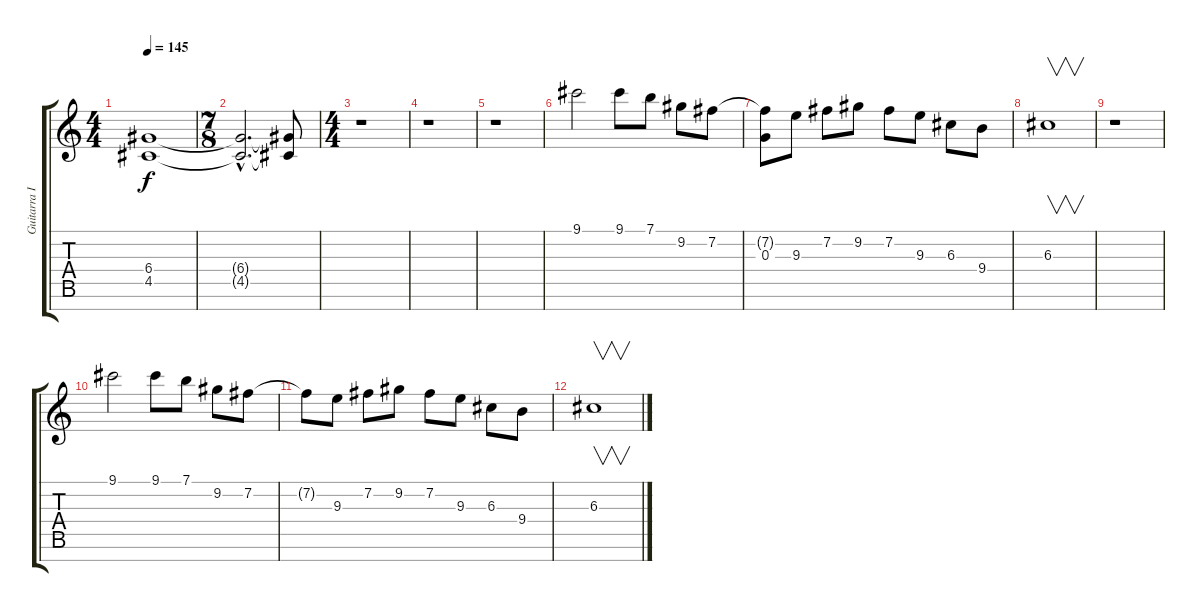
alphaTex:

\track ("Guitarra III" "Guitarra I") {instrument distortionguitar}
\staff {score tabs}
\tuning (E4 B3 G3 D3 A2 E2 B1) {hide}
\ts (4 4)
\tempo 145
\clef g2
\ks c
(6.4 4.5).1{dy f} |
\ts (7 8)
(6.4{hac t} 4.5{hac t}).2{d} (6.4{t} 4.5{t}).8 |
\ts (4 4)
r.1 |
r.1 |
r.1 |
9.1.2{balance 16 instrument distortionguitar} 9.1.8 7.1.8 9.2.8 7.2.8 |
(7.2{t} 0.3).8 9.3.8 7.2.8 9.2.8 7.2.8 9.3.8 6.3.8 9.4.8 |
6.3.1{v} |
r.1 |
9.1.2{balance 16} 9.1.8 7.1.8 9.2.8 7.2.8 |
7.2{t}.8 9.3.8 7.2.8 9.2.8 7.2.8 9.3.8 6.3.8 9.4.8 |
6.3.1{v}
